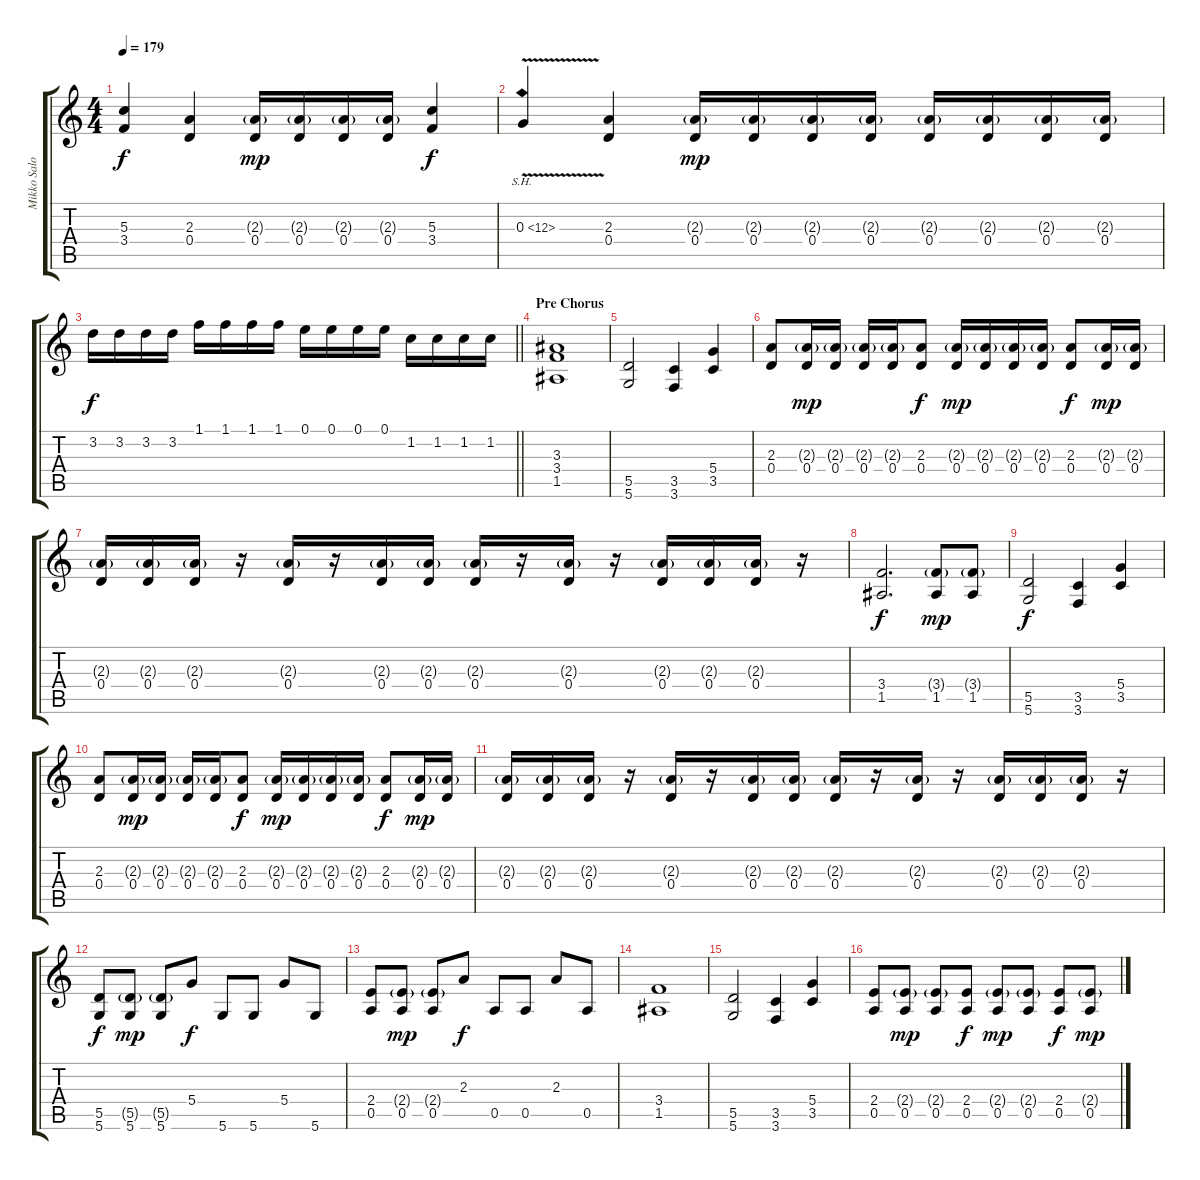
\track ("Mikko Salovaara (Rhythm Guitar)" "Mikko Salo") {instrument distortionguitar}
\staff {score tabs}
\tuning (E4 B3 G3 D3 A2 D2) {hide}
\ts (4 4)
\tempo 179
\clef g2
\ks c
(5.3 3.4).4{dy f} (2.3 0.4).4 (2.3{g} 0.4).16{dy mp} (2.3{g} 0.4).16 (2.3{g} 0.4).16 (2.3{g} 0.4).16 (5.3 3.4).4{dy f} |
0.3{sh 12 v}.4 (2.3 0.4).4 (2.3{g} 0.4).16{dy mp} (2.3{g} 0.4).16 (2.3{g} 0.4).16 (2.3{g} 0.4).16 (2.3{g} 0.4).16 (2.3{g} 0.4).16 (2.3{g} 0.4).16 (2.3{g} 0.4).16 |
\barLineRight lightlight
3.2.16{dy f} 3.2.16 3.2.16 3.2.16 1.1.16 1.1.16 1.1.16 1.1.16 0.1.16 0.1.16 0.1.16 0.1.16 1.2.16 1.2.16 1.2.16 1.2.16 |
\section ("" "Pre Chorus")
(3.3 3.4 1.5).1 |
(5.5 5.6).2 (3.5 3.6).4 (5.4 3.5).4 |
(2.3 0.4).8 (2.3{g} 0.4).16{dy mp} (2.3{g} 0.4).16 (2.3{g} 0.4).16 (2.3{g} 0.4).16 (2.3 0.4).8{dy f} (2.3{g} 0.4).16{dy mp} (2.3{g} 0.4).16 (2.3{g} 0.4).16 (2.3{g} 0.4).16 (2.3 0.4).8{dy f} (2.3{g} 0.4).16{dy mp} (2.3{g} 0.4).16 |
(2.3{g} 0.4).16 (2.3{g} 0.4).16 (2.3{g} 0.4).16 r.16 (2.3{g} 0.4).16 r.16 (2.3{g} 0.4).16 (2.3{g} 0.4).16 (2.3{g} 0.4).16 r.16 (2.3{g} 0.4).16 r.16 (2.3{g} 0.4).16 (2.3{g} 0.4).16 (2.3{g} 0.4).16 r.16 |
(3.4 1.5).2{d dy f} (3.4{g} 1.5).8{dy mp} (3.4{g} 1.5).8 |
(5.5 5.6).2{dy f} (3.5 3.6).4 (5.4 3.5).4 |
(2.3 0.4).8 (2.3{g} 0.4).16{dy mp} (2.3{g} 0.4).16 (2.3{g} 0.4).16 (2.3{g} 0.4).16 (2.3 0.4).8{dy f} (2.3{g} 0.4).16{dy mp} (2.3{g} 0.4).16 (2.3{g} 0.4).16 (2.3{g} 0.4).16 (2.3 0.4).8{dy f} (2.3{g} 0.4).16{dy mp} (2.3{g} 0.4).16 |
(2.3{g} 0.4).16 (2.3{g} 0.4).16 (2.3{g} 0.4).16 r.16 (2.3{g} 0.4).16 r.16 (2.3{g} 0.4).16 (2.3{g} 0.4).16 (2.3{g} 0.4).16 r.16 (2.3{g} 0.4).16 r.16 (2.3{g} 0.4).16 (2.3{g} 0.4).16 (2.3{g} 0.4).16 r.16 |
(5.5 5.6).8{dy f} (5.5{g} 5.6).8{dy mp} (5.5{g} 5.6).8 5.4.8{dy f} 5.6.8 5.6.8 5.4.8 5.6.8 |
(2.4 0.5).8 (2.4{g} 0.5).8{dy mp} (2.4{g} 0.5).8 2.3.8{dy f} 0.5.8 0.5.8 2.3.8 0.5.8 |
(3.4 1.5).1 |
(5.5 5.6).2 (3.5 3.6).4 (5.4 3.5).4 |
(2.4 0.5).8 (2.4{g} 0.5).8{dy mp} (2.4{g} 0.5).8 (2.4 0.5).8{dy f} (2.4{g} 0.5).8{dy mp} (2.4{g} 0.5).8 (2.4 0.5).8{dy f} (2.4{g} 0.5).8{dy mp}
